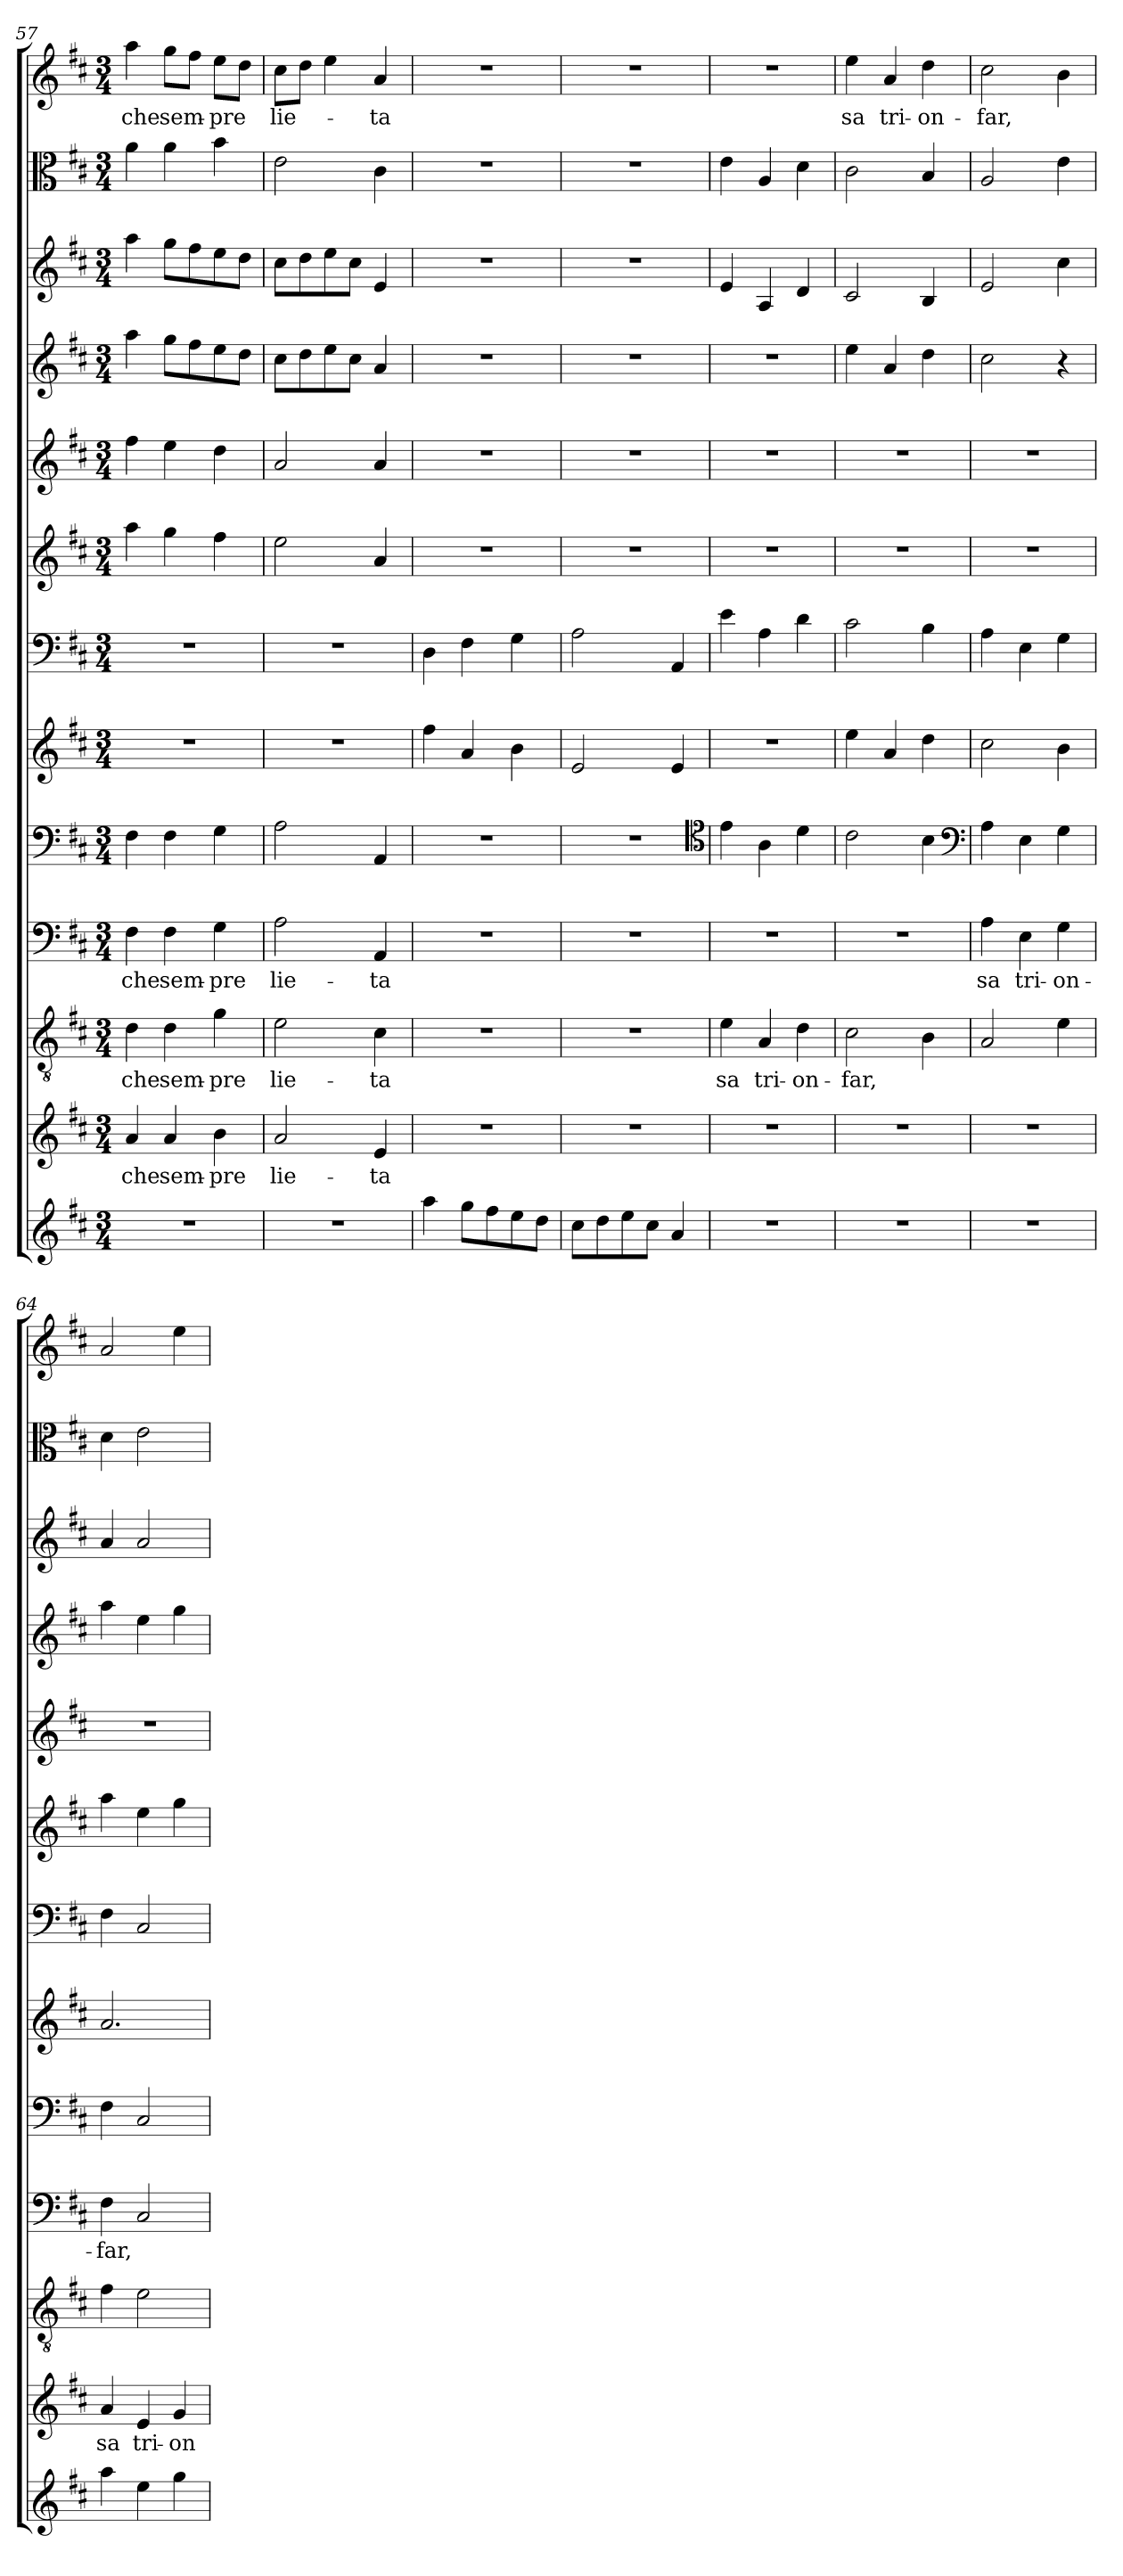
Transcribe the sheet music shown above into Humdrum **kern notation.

**kern	**kern	**text	**kern	**text	**kern	**text	**kern	**kern	**kern	**kern	**kern	**kern	**kern	**kern	**kern	**text
*part13	*part12	*part12	*part11	*part11	*part10	*part10	*part9	*part8	*part7	*part6	*part5	*part4	*part3	*part2	*part1	*part1
*staff13	*staff12	*staff12	*staff11	*staff11	*staff10	*staff10	*staff9	*staff8	*staff7	*staff6	*staff5	*staff4	*staff3	*staff2	*staff1	*staff1
*clefG2	*clefG2	*	*clefGv2	*	*clefF4	*	*clefF4	*clefG2	*clefF4	*clefG2	*clefG2	*clefG2	*clefG2	*clefC3	*clefG2	*
*k[f#c#]	*k[f#c#]	*	*k[f#c#]	*	*k[f#c#]	*	*k[f#c#]	*k[f#c#]	*k[f#c#]	*k[f#c#]	*k[f#c#]	*k[f#c#]	*k[f#c#]	*k[f#c#]	*k[f#c#]	*
*D:	*D:	*	*D:	*	*D:	*	*D:	*D:	*D:	*D:	*D:	*D:	*D:	*D:	*D:	*
*M3/4	*M3/4	*	*M3/4	*	*M3/4	*	*M3/4	*M3/4	*M3/4	*M3/4	*M3/4	*M3/4	*M3/4	*M3/4	*M3/4	*
=57	=57	=57	=57	=57	=57	=57	=57	=57	=57	=57	=57	=57	=57	=57	=57	=57
2.r	4a/	che	4d\	che	4F#\	che	4F#\	2.r	2.r	4aa\	4ff#\	4aa\	4aa\	4a\	4aa\	che
.	4a/	sem-	4d\	sem-	4F#\	sem-	4F#\	.	.	4gg\	4ee\	8gg\L	8gg\L	4a\	8gg\L	sem-
.	.	.	.	.	.	.	.	.	.	.	.	8ff#\	8ff#\	.	8ff#\J	.
.	4b\	-pre	4g\	-pre	4G\	-pre	4G\	.	.	4ff#\	4dd\	8ee\	8ee\	4b\	8ee\L	-pre
.	.	.	.	.	.	.	.	.	.	.	.	8dd\J	8dd\J	.	8dd\J	.
=58	=58	=58	=58	=58	=58	=58	=58	=58	=58	=58	=58	=58	=58	=58	=58	=58
2.r	2a/	lie-	2e\	lie-	2A\	lie-	2A\	2.r	2.r	2ee\	2a/	8cc#\L	8cc#\L	2e\	8cc#\L	lie-
.	.	.	.	.	.	.	.	.	.	.	.	8dd\	8dd\	.	8dd\J	.
.	.	.	.	.	.	.	.	.	.	.	.	8ee\	8ee\	.	4ee\	.
.	.	.	.	.	.	.	.	.	.	.	.	8cc#\J	8cc#\J	.	.	.
.	4e/	-ta	4c#\	-ta	4AA/	-ta	4AA/	.	.	4a/	4a/	4a/	4e/	4c#\	4a/	-ta
=59	=59	=59	=59	=59	=59	=59	=59	=59	=59	=59	=59	=59	=59	=59	=59	=59
4aa\	2.r	.	2.r	.	2.r	.	2.r	4ff#\	4D\	2.r	2.r	2.r	2.r	2.r	2.r	.
8gg\L	.	.	.	.	.	.	.	4a/	4F#\	.	.	.	.	.	.	.
8ff#\	.	.	.	.	.	.	.	.	.	.	.	.	.	.	.	.
8ee\	.	.	.	.	.	.	.	4b\	4G\	.	.	.	.	.	.	.
8dd\J	.	.	.	.	.	.	.	.	.	.	.	.	.	.	.	.
=60	=60	=60	=60	=60	=60	=60	=60	=60	=60	=60	=60	=60	=60	=60	=60	=60
8cc#\L	2.r	.	2.r	.	2.r	.	2.r	2e/	2A\	2.r	2.r	2.r	2.r	2.r	2.r	.
8dd\	.	.	.	.	.	.	.	.	.	.	.	.	.	.	.	.
8ee\	.	.	.	.	.	.	.	.	.	.	.	.	.	.	.	.
8cc#\J	.	.	.	.	.	.	.	.	.	.	.	.	.	.	.	.
4a/	.	.	.	.	.	.	.	4e/	4AA/	.	.	.	.	.	.	.
*	*	*	*	*	*	*	*clefC4	*	*	*	*	*	*	*	*	*
=61	=61	=61	=61	=61	=61	=61	=61	=61	=61	=61	=61	=61	=61	=61	=61	=61
2.r	2.r	.	4e\	sa	2.r	.	4e\	2.r	4e\	2.r	2.r	2.r	4e/	4e\	2.r	.
.	.	.	4A/	tri-	.	.	4A\	.	4A\	.	.	.	4A/	4A/	.	.
.	.	.	4d\	-on-	.	.	4d\	.	4d\	.	.	.	4d/	4d\	.	.
=62	=62	=62	=62	=62	=62	=62	=62	=62	=62	=62	=62	=62	=62	=62	=62	=62
2.r	2.r	.	2c#\	-far,	2.r	.	2c#\	4ee\	2c#\	2.r	2.r	4ee\	2c#/	2c#\	4ee\	sa
.	.	.	.	.	.	.	.	4a/	.	.	.	4a/	.	.	4a/	tri-
.	.	.	4B\	.	.	.	4B\	4dd\	4B\	.	.	4dd\	4B/	4B/	4dd\	-on-
*	*	*	*	*	*	*	*clefF4	*	*	*	*	*	*	*	*	*
=63	=63	=63	=63	=63	=63	=63	=63	=63	=63	=63	=63	=63	=63	=63	=63	=63
2.r	2.r	.	2A/	.	4A\	sa	4A\	2cc#\	4A\	2.r	2.r	2cc#\	2e/	2A/	2cc#\	-far,
.	.	.	.	.	4E\	tri-	4E\	.	4E\	.	.	.	.	.	.	.
.	.	.	4e\	.	4G\	-on-	4G\	4b\	4G\	.	.	4r	4cc#\	4e\	4b\	.
=64	=64	=64	=64	=64	=64	=64	=64	=64	=64	=64	=64	=64	=64	=64	=64	=64
4aa\	4a/	sa	4f#\	.	4F#\	-far,	4F#\	2.a/	4F#\	4aa\	2.r	4aa\	4a/	4d\	2a/	.
4ee\	4e/	tri-	2e\	.	2C#/	.	2C#/	.	2C#/	4ee\	.	4ee\	2a/	2e\	.	.
4gg\	4g/	-on-	.	.	.	.	.	.	.	4gg\	.	4gg\	.	.	4ee\	.
=	=	=	=	=	=	=	=	=	=	=	=	=	=	=	=	=
*-	*-	*-	*-	*-	*-	*-	*-	*-	*-	*-	*-	*-	*-	*-	*-	*-
